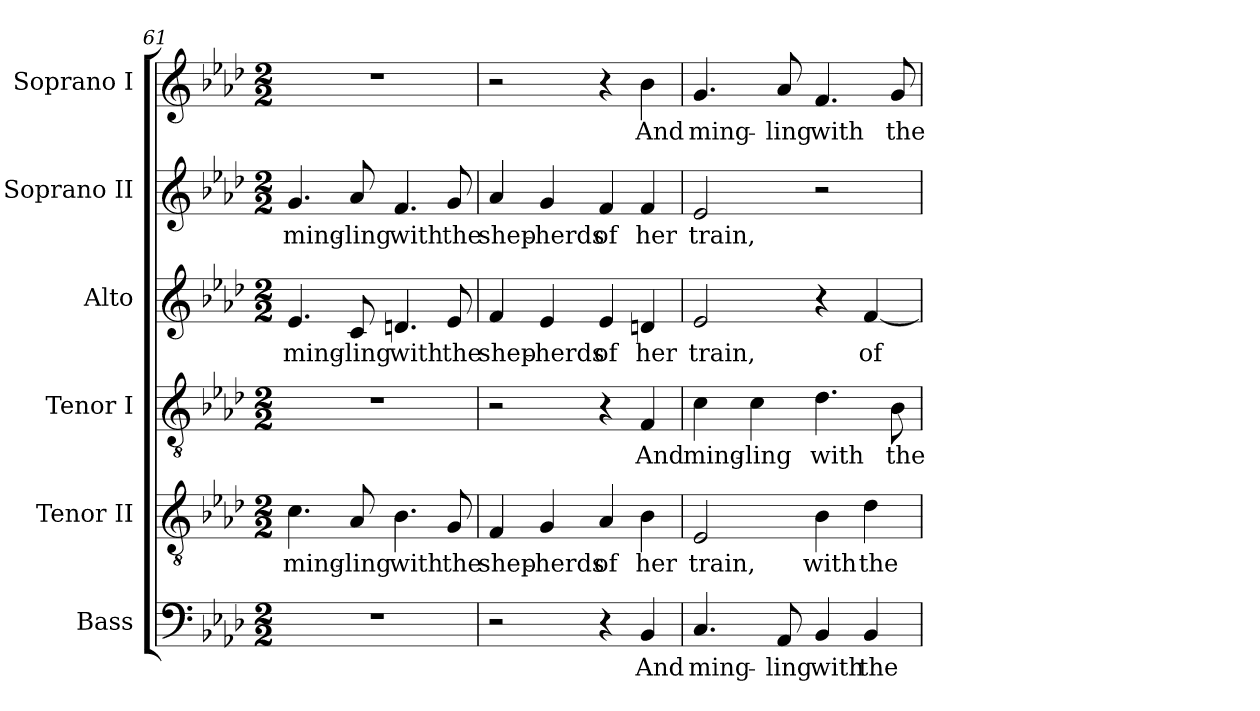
**kern	**text	**kern	**text	**kern	**text	**kern	**text	**kern	**text	**kern	**text
*part6	*part6	*part5	*part5	*part4	*part4	*part3	*part3	*part2	*part2	*part1	*part1
*staff6	*staff6	*staff5	*staff5	*staff4	*staff4	*staff3	*staff3	*staff2	*staff2	*staff1	*staff1
*I"Bass	*	*I"Tenor II	*	*I"Tenor I	*	*I"Alto	*	*I"Soprano II	*	*I"Soprano I	*
*I'B.	*	*I'T. II	*	*I'T. I	*	*I'A.	*	*I'S. II	*	*I'S. I	*
*clefF4	*	*clefGv2	*	*clefGv2	*	*clefG2	*	*clefG2	*	*clefG2	*
*	*	*ITrd7c12	*	*ITrd7c12	*	*	*	*	*	*	*
*k[b-e-a-d-]	*	*k[b-e-a-d-]	*	*k[b-e-a-d-]	*	*k[b-e-a-d-]	*	*k[b-e-a-d-]	*	*k[b-e-a-d-]	*
*A-:	*	*A-:	*	*A-:	*	*A-:	*	*A-:	*	*A-:	*
*M2/2	*	*M2/2	*	*M2/2	*	*M2/2	*	*M2/2	*	*M2/2	*
=61	=61	=61	=61	=61	=61	=61	=61	=61	=61	=61	=61
!	!	!	!LO:LY:b:color=#000000	!	!	!	!	!	!	!	!
!	!	!	!	!	!	!	!LO:LY:b:color=#000000	!	!	!	!
!	!	!	!	!	!	!	!	!	!LO:LY:b:color=#000000	!	!
1r	.	4.Ci\	ming-	1r	.	4.e-i/	ming-	4.gi/	ming-	1r	.
!	!	!	!LO:LY:b:color=#000000	!	!	!	!	!	!	!	!
!	!	!	!	!	!	!	!LO:LY:b:color=#000000	!	!	!	!
!	!	!	!	!	!	!	!	!	!LO:LY:b:color=#000000	!	!
.	.	8AA-i/	-ling	.	.	8ci/	-ling	8a-i/	-ling	.	.
!	!	!	!LO:LY:b:color=#000000	!	!	!	!	!	!	!	!
!	!	!	!	!	!	!	!LO:LY:b:color=#000000	!	!	!	!
!	!	!	!	!	!	!	!	!	!LO:LY:b:color=#000000	!	!
.	.	4.BB-i\	with	.	.	4.dni/	with	4.fi/	with	.	.
!	!	!	!LO:LY:b:color=#000000	!	!	!	!	!	!	!	!
!	!	!	!	!	!	!	!LO:LY:b:color=#000000	!	!	!	!
!	!	!	!	!	!	!	!	!	!LO:LY:b:color=#000000	!	!
.	.	8GGi/	the	.	.	8e-i/	the	8gi/	the	.	.
=62	=62	=62	=62	=62	=62	=62	=62	=62	=62	=62	=62
!	!	!	!LO:LY:b:color=#000000	!	!	!	!	!	!	!	!
!	!	!	!	!	!	!	!LO:LY:b:color=#000000	!	!	!	!
!	!	!	!	!	!	!	!	!	!LO:LY:b:color=#000000	!	!
2r	.	4FFi/	shep-	2r	.	4fi/	shep-	4a-i/	shep-	2r	.
!	!	!	!LO:LY:b:color=#000000	!	!	!	!	!	!	!	!
!	!	!	!	!	!	!	!LO:LY:b:color=#000000	!	!	!	!
!	!	!	!	!	!	!	!	!	!LO:LY:b:color=#000000	!	!
.	.	4GGi/	-herds	.	.	4e-i/	-herds	4gi/	-herds	.	.
!	!	!	!LO:LY:b:color=#000000	!	!	!	!	!	!	!	!
!	!	!	!	!	!	!	!LO:LY:b:color=#000000	!	!	!	!
!	!	!	!	!	!	!	!	!	!LO:LY:b:color=#000000	!	!
4r	.	4AA-i/	of	4r	.	4e-i/	of	4fi/	of	4r	.
!	!LO:LY:b:color=#000000	!	!	!	!	!	!	!	!	!	!
!	!	!	!LO:LY:b:color=#000000	!	!	!	!	!	!	!	!
!	!	!	!	!	!LO:LY:b:color=#000000	!	!	!	!	!	!
!	!	!	!	!	!	!	!LO:LY:b:color=#000000	!	!	!	!
!	!	!	!	!	!	!	!	!	!LO:LY:b:color=#000000	!	!
!	!	!	!	!	!	!	!	!	!	!	!LO:LY:b:color=#000000
4BB-i/	And	4BB-i\	her	4FFi/	And	4dni/	her	4fi/	her	4b-i\	And
=63	=63	=63	=63	=63	=63	=63	=63	=63	=63	=63	=63
!	!LO:LY:b:color=#000000	!	!	!	!	!	!	!	!	!	!
!	!	!	!LO:LY:b:color=#000000	!	!	!	!	!	!	!	!
!	!	!	!	!	!LO:LY:b:color=#000000	!	!	!	!	!	!
!	!	!	!	!	!	!	!LO:LY:b:color=#000000	!	!	!	!
!	!	!	!	!	!	!	!	!	!LO:LY:b:color=#000000	!	!
!	!	!	!	!	!	!	!	!	!	!	!LO:LY:b:color=#000000
4.Ci/	ming-	2EE-i/	train,	4Ci\	ming-	2e-i/	train,	2e-i/	train,	4.gi/	ming-
!	!	!	!	!	!LO:LY:b:color=#000000	!	!	!	!	!	!
.	.	.	.	4Ci\	-ling	.	.	.	.	.	.
!	!LO:LY:b:color=#000000	!	!	!	!	!	!	!	!	!	!
!	!	!	!	!	!	!	!	!	!	!	!LO:LY:b:color=#000000
8AA-i/	-ling	.	.	.	.	.	.	.	.	8a-i/	-ling
!	!LO:LY:b:color=#000000	!	!	!	!	!	!	!	!	!	!
!	!	!	!LO:LY:b:color=#000000	!	!	!	!	!	!	!	!
!	!	!	!	!	!LO:LY:b:color=#000000	!	!	!	!	!	!
!	!	!	!	!	!	!	!	!	!	!	!LO:LY:b:color=#000000
4BB-i/	with	4BB-i\	with	4.D-i\	with	4r	.	2r	.	4.fi/	with
!	!LO:LY:b:color=#000000	!	!	!	!	!	!	!	!	!	!
!	!	!	!LO:LY:b:color=#000000	!	!	!	!	!	!	!	!
!	!	!	!	!	!	!	!LO:LY:b:color=#000000	!	!	!	!
4BB-i/	the	4D-i\	the	.	.	[<4fi/	of	.	.	.	.
!	!	!	!	!	!LO:LY:b:color=#000000	!	!	!	!	!	!
!	!	!	!	!	!	!	!	!	!	!	!LO:LY:b:color=#000000
.	.	.	.	8BB-i\	the	.	.	.	.	8gi/	the
=	=	=	=	=	=	=	=	=	=	=	=
*-	*-	*-	*-	*-	*-	*-	*-	*-	*-	*-	*-
